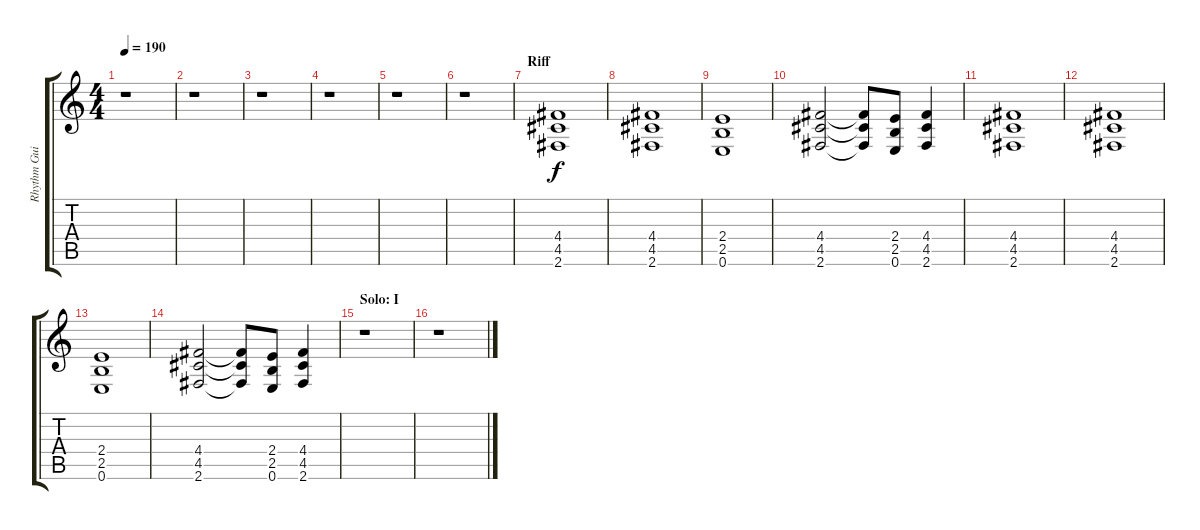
\track ("Rhythm Guitar" "Rhythm Gui") {instrument distortionguitar}
\staff {score tabs}
\tuning (E4 B3 G3 D3 A2 E2) {hide}
\ts (4 4)
\tempo 190
\clef g2
\ks c
r.1{dy f} |
r.1 |
r.1 |
r.1 |
r.1 |
r.1 |
\section ("" "Riff")
(4.4 4.5 2.6).1 |
(4.4 4.5 2.6).1 |
(2.4 2.5 0.6).1 |
(4.4 4.5 2.6).2 (4.4{t} 4.5{t} 2.6{t}).8 (2.4 2.5 0.6).8 (4.4 4.5 2.6).4 |
(4.4 4.5 2.6).1 |
(4.4 4.5 2.6).1 |
(2.4 2.5 0.6).1 |
(4.4 4.5 2.6).2 (4.4{t} 4.5{t} 2.6{t}).8 (2.4 2.5 0.6).8 (4.4 4.5 2.6).4 |
\section ("" "Solo: I")
r.1 |
r.1
